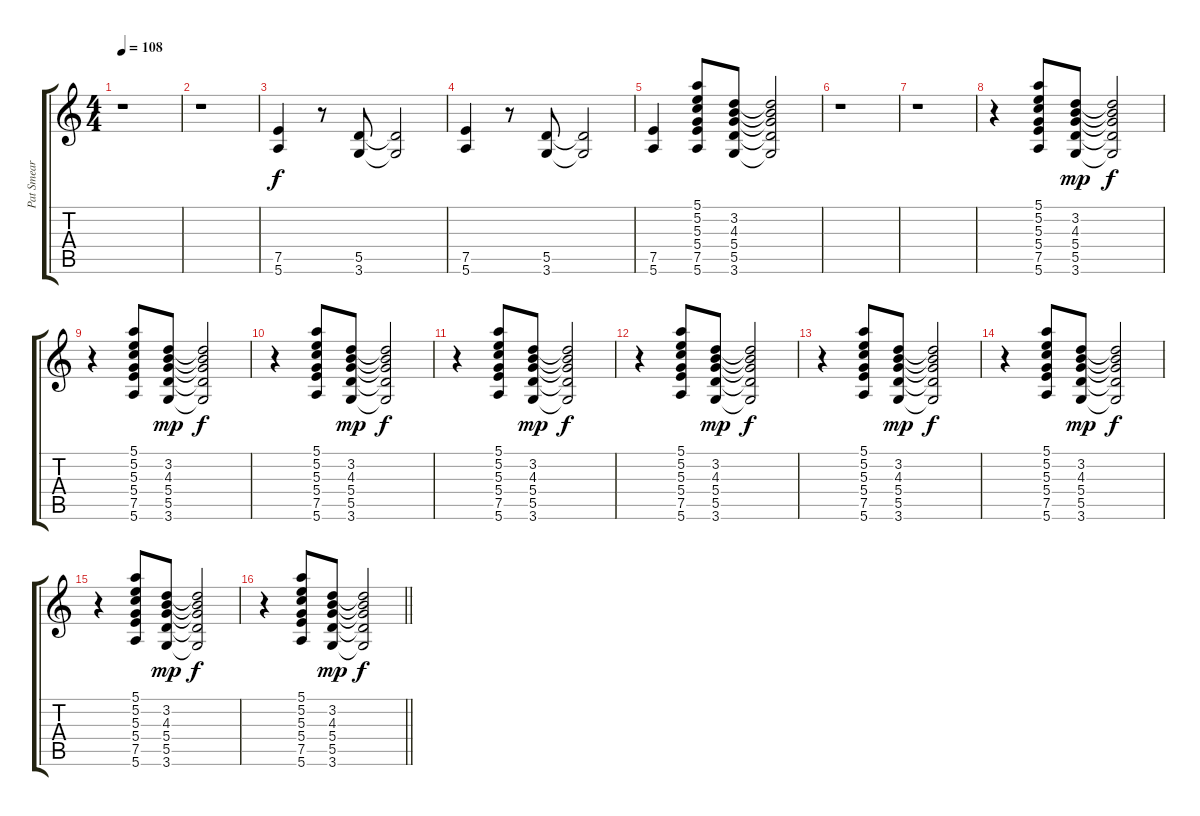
\track ("Pat Smear" "Pat Smear") {instrument electricguitarjazz}
\staff {score tabs}
\tuning (E4 B3 G3 D3 A2 E2) {hide}
\ts (4 4)
\tempo 108
\clef g2
\ks c
r.1{dy f instrument electricguitarjazz} |
r.1 |
(7.5 5.6).4 r.8 (5.5 3.6).8 (5.5{t} 3.6{t}).2 |
(7.5 5.6).4 r.8 (5.5 3.6).8 (5.5{t} 3.6{t}).2 |
(7.5 5.6).4 (5.1 5.2 5.3 5.4 7.5 5.6).8 (3.2 4.3 5.4 5.5 3.6).8 (3.2{t} 4.3{t} 5.4{t} 5.5{t} 3.6{t}).2 |
r.1 |
r.1 |
r.4 (5.1 5.2 5.3 5.4 7.5 5.6).8 (3.2 4.3 5.4 5.5 3.6).8{dy mp} (3.2{t} 4.3{t} 5.4{t} 5.5{t} 3.6{t}).2{dy f} |
r.4 (5.1 5.2 5.3 5.4 7.5 5.6).8 (3.2 4.3 5.4 5.5 3.6).8{dy mp} (3.2{t} 4.3{t} 5.4{t} 5.5{t} 3.6{t}).2{dy f} |
r.4 (5.1 5.2 5.3 5.4 7.5 5.6).8 (3.2 4.3 5.4 5.5 3.6).8{dy mp} (3.2{t} 4.3{t} 5.4{t} 5.5{t} 3.6{t}).2{dy f} |
r.4 (5.1 5.2 5.3 5.4 7.5 5.6).8 (3.2 4.3 5.4 5.5 3.6).8{dy mp} (3.2{t} 4.3{t} 5.4{t} 5.5{t} 3.6{t}).2{dy f} |
r.4 (5.1 5.2 5.3 5.4 7.5 5.6).8 (3.2 4.3 5.4 5.5 3.6).8{dy mp} (3.2{t} 4.3{t} 5.4{t} 5.5{t} 3.6{t}).2{dy f} |
r.4 (5.1 5.2 5.3 5.4 7.5 5.6).8 (3.2 4.3 5.4 5.5 3.6).8{dy mp} (3.2{t} 4.3{t} 5.4{t} 5.5{t} 3.6{t}).2{dy f} |
r.4 (5.1 5.2 5.3 5.4 7.5 5.6).8 (3.2 4.3 5.4 5.5 3.6).8{dy mp} (3.2{t} 4.3{t} 5.4{t} 5.5{t} 3.6{t}).2{dy f} |
r.4 (5.1 5.2 5.3 5.4 7.5 5.6).8 (3.2 4.3 5.4 5.5 3.6).8{dy mp} (3.2{t} 4.3{t} 5.4{t} 5.5{t} 3.6{t}).2{dy f} |
\barLineRight lightlight
r.4 (5.1 5.2 5.3 5.4 7.5 5.6).8 (3.2 4.3 5.4 5.5 3.6).8{dy mp} (3.2{t} 4.3{t} 5.4{t} 5.5{t} 3.6{t}).2{dy f}
